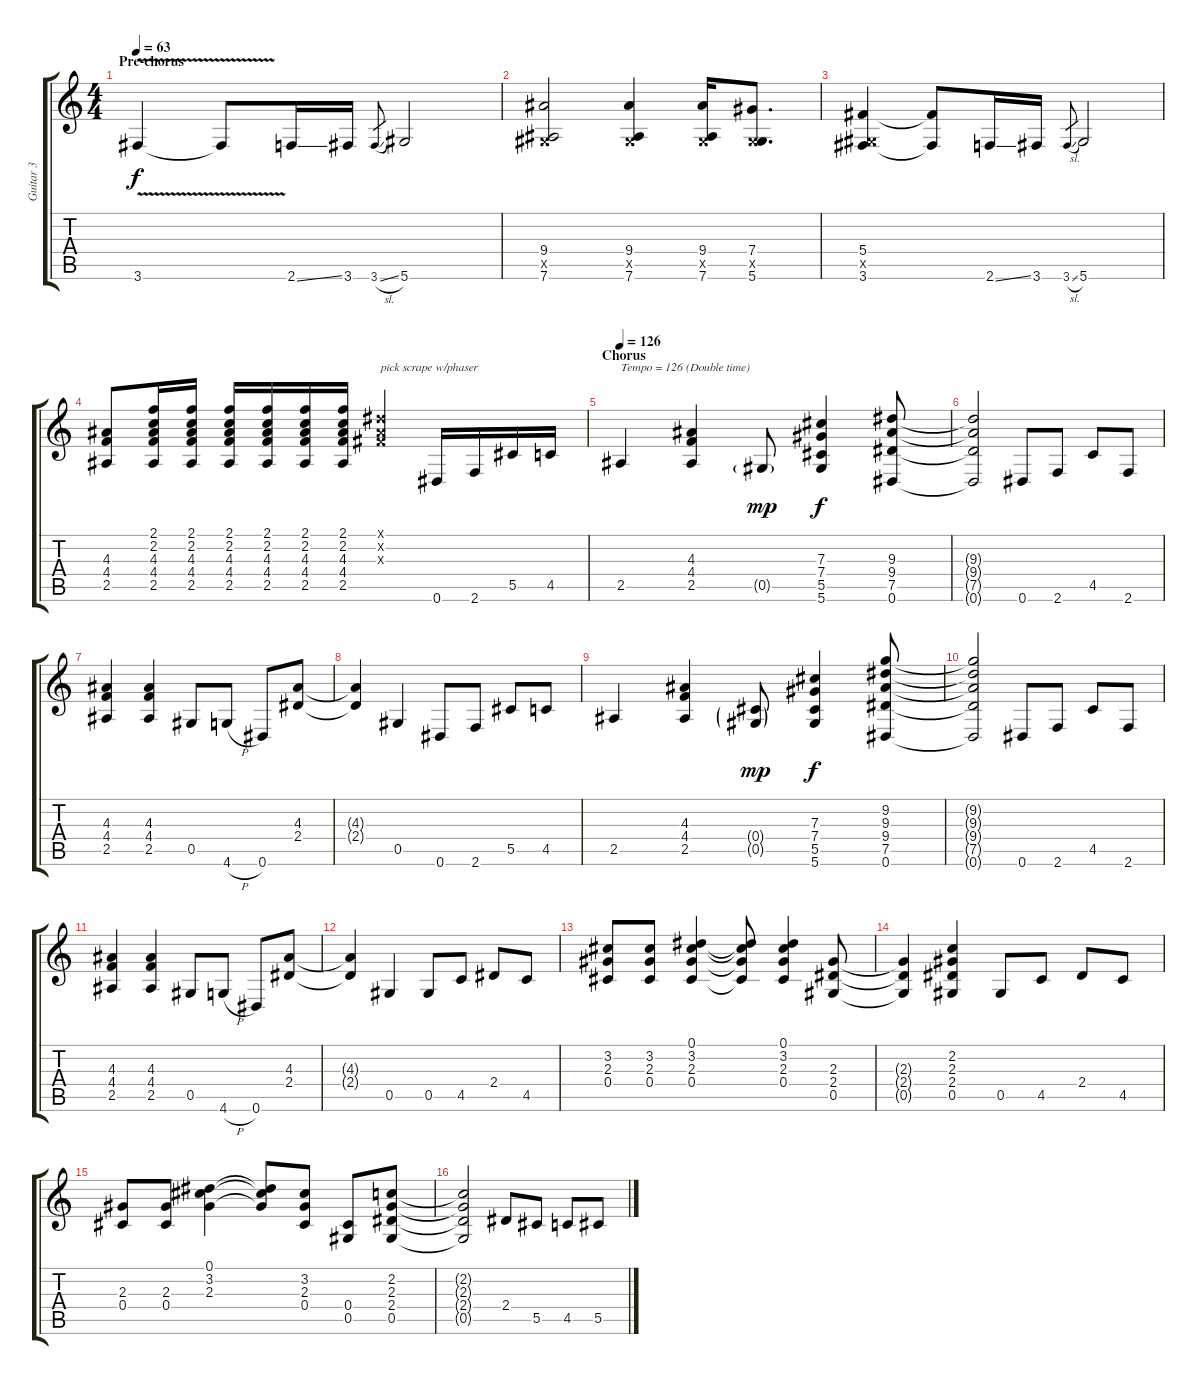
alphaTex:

\track ("Guitar 3" "Guitar 3") {instrument distortionguitar}
\staff {score tabs}
\tuning (Eb4 Bb3 Gb3 Db3 Ab2 Eb2) {hide}
\ts (4 4)
\section ("" "Pre-chorus")
\tempo 63
\clef g2
\ks c
3.6{v}.4{dy f} 3.6{t}.8 2.6{ss}.16 3.6.16 3.6{sl}.8{gr} 5.6.2 |
(9.4 0.5{x} 7.6).2 (9.4 0.5{x} 7.6).4 (9.4 0.5{x} 7.6).16 (7.4 0.5{x} 5.6).8{d} |
(5.4 0.5{x} 3.6).4 (5.4{t} 3.6{t}).8 2.6{ss}.16 3.6.16 3.6{sl}.8{gr} 5.6.2 |
(4.3 4.4 2.5).8 (2.1 2.2 4.3 4.4 2.5).16 (2.1 2.2 4.3 4.4 2.5).16 (2.1 2.2 4.3 4.4 2.5).16 (2.1 2.2 4.3 4.4 2.5).16 (2.1 2.2 4.3 4.4 2.5).16 (2.1 2.2 4.3 4.4 2.5).16 (0.1{x} 0.2{x} 0.3{x}).4{txt "pick scrape w/phaser"} 0.6.16 2.6.16 5.5.16 4.5.16 |
\section ("" "Chorus")
\tempo 126
2.5.4{txt "Tempo = 126 (Double time)"} (4.3 4.4 2.5).4 0.5{g}.8{dy mp} (7.3 7.4 5.5 5.6).4{dy f} (9.3 9.4 7.5 0.6).8 |
(9.3{t} 9.4{t} 7.5{t} 0.6{t}).2 0.6.8 2.6.8 4.5.8 2.6.8 |
(4.3 4.4 2.5).4 (4.3 4.4 2.5).4 0.5.8 4.6{h}.8 0.6.8 (4.3 2.4).8 |
(4.3{t} 2.4{t}).4 0.5.4 0.6.8 2.6.8 5.5.8 4.5.8 |
2.5.4 (4.3 4.4 2.5).4 (0.4{g} 0.5{g}).8{dy mp} (7.3 7.4 5.5 5.6).4{dy f} (9.2 9.3 9.4 7.5 0.6).8 |
(9.2{t} 9.3{t} 9.4{t} 7.5{t} 0.6{t}).2 0.6.8 2.6.8 4.5.8 2.6.8 |
(4.3 4.4 2.5).4 (4.3 4.4 2.5).4 0.5.8 4.6{h}.8 0.6.8 (4.3 2.4).8 |
(4.3{t} 2.4{t}).4 0.5.4 0.5.8 4.5.8 2.4.8 4.5.8 |
(3.2 2.3 0.4).8 (3.2 2.3 0.4).8 (0.1 3.2 2.3 0.4).4 (0.1{t} 3.2{t} 2.3{t} 0.4{t}).8 (0.1 3.2 2.3 0.4).4 (2.3 2.4 0.5).8 |
(2.3{t} 2.4{t} 0.5{t}).4 (2.2 2.3 2.4 0.5).4 0.5.8 4.5.8 2.4.8 4.5.8 |
(2.3 0.4).8 (2.3 0.4).8 (0.1 3.2 2.3).4 (0.1{t} 3.2{t} 2.3{t}).8 (3.2 2.3 0.4).8 (0.4 0.5).8 (2.2 2.3 2.4 0.5).8 |
(2.2{t} 2.3{t} 2.4{t} 0.5{t}).2 2.4.8 5.5.8 4.5.8 5.5.8
